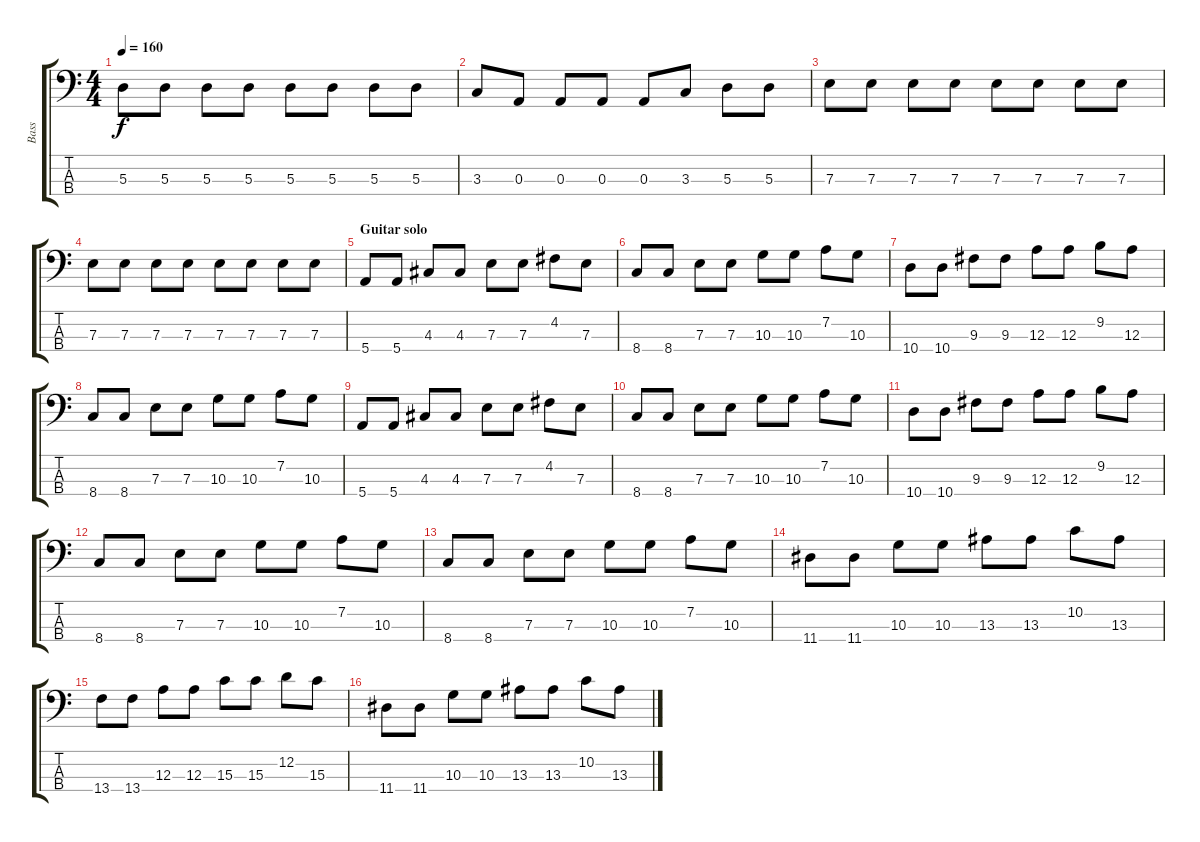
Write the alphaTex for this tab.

\track ("Bass" "Bass") {instrument electricbassfinger}
\staff {score tabs}
\tuning (G2 D2 A1 E1) {hide}
\ts (4 4)
\tempo 160
\clef f4
\ks c
5.3.8{dy f} 5.3.8 5.3.8 5.3.8 5.3.8 5.3.8 5.3.8 5.3.8 |
3.3.8 0.3.8 0.3.8 0.3.8 0.3.8 3.3.8 5.3.8 5.3.8 |
7.3.8 7.3.8 7.3.8 7.3.8 7.3.8 7.3.8 7.3.8 7.3.8 |
7.3.8 7.3.8 7.3.8 7.3.8 7.3.8 7.3.8 7.3.8 7.3.8 |
\section ("" "Guitar solo")
5.4.8 5.4.8 4.3.8 4.3.8 7.3.8 7.3.8 4.2.8 7.3.8 |
8.4.8 8.4.8 7.3.8 7.3.8 10.3.8 10.3.8 7.2.8 10.3.8 |
10.4.8 10.4.8 9.3.8 9.3.8 12.3.8 12.3.8 9.2.8 12.3.8 |
8.4.8 8.4.8 7.3.8 7.3.8 10.3.8 10.3.8 7.2.8 10.3.8 |
5.4.8 5.4.8 4.3.8 4.3.8 7.3.8 7.3.8 4.2.8 7.3.8 |
8.4.8 8.4.8 7.3.8 7.3.8 10.3.8 10.3.8 7.2.8 10.3.8 |
10.4.8 10.4.8 9.3.8 9.3.8 12.3.8 12.3.8 9.2.8 12.3.8 |
8.4.8 8.4.8 7.3.8 7.3.8 10.3.8 10.3.8 7.2.8 10.3.8 |
8.4.8 8.4.8 7.3.8 7.3.8 10.3.8 10.3.8 7.2.8 10.3.8 |
11.4.8 11.4.8 10.3.8 10.3.8 13.3.8 13.3.8 10.2.8 13.3.8 |
13.4.8 13.4.8 12.3.8 12.3.8 15.3.8 15.3.8 12.2.8 15.3.8 |
11.4.8 11.4.8 10.3.8 10.3.8 13.3.8 13.3.8 10.2.8 13.3.8
